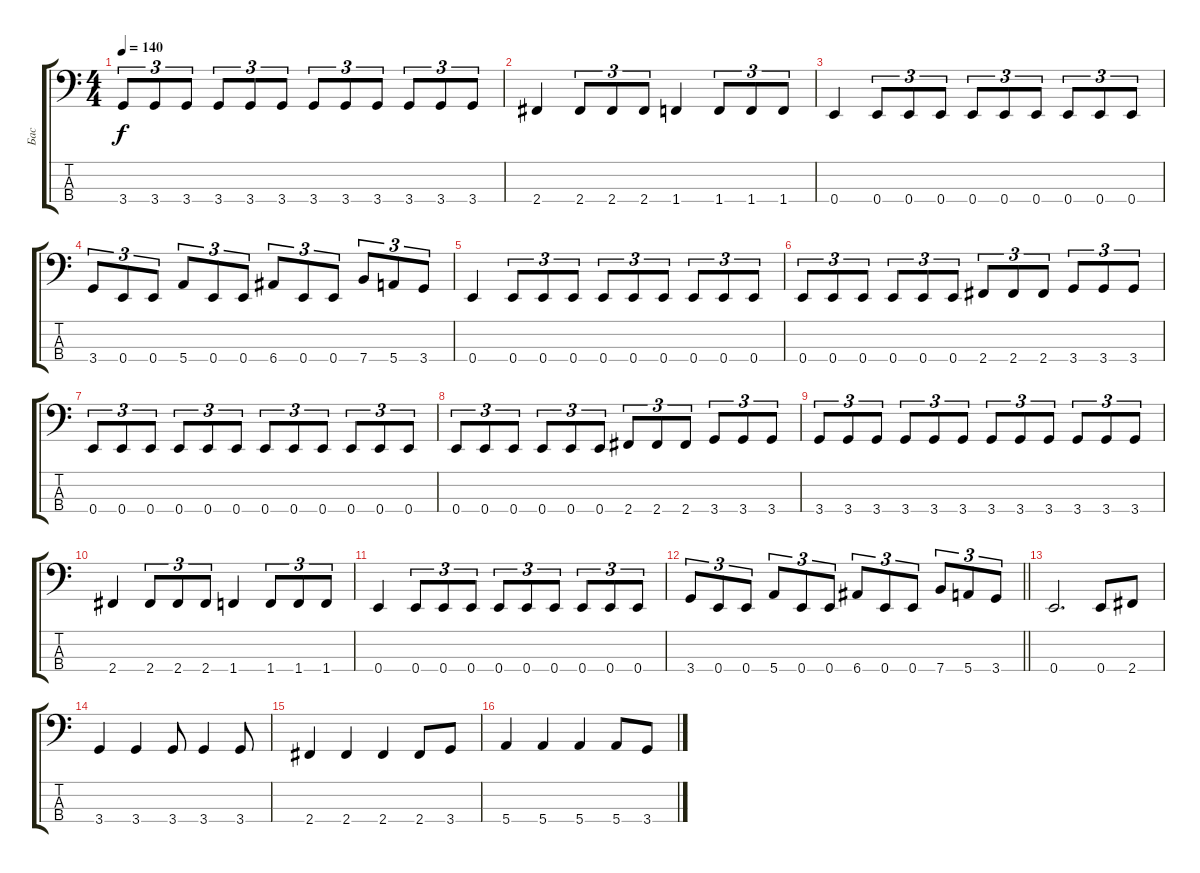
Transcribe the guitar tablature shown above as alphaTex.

\track ("Бас" "Бас") {instrument electricbassfinger}
\staff {score tabs}
\tuning (G2 D2 A1 E1) {hide}
\ts (4 4)
\tempo 140
\clef f4
\ks c
3.4.8{tu (3 2) dy f} 3.4.8{tu (3 2)} 3.4.8{tu (3 2)} 3.4.8{tu (3 2)} 3.4.8{tu (3 2)} 3.4.8{tu (3 2)} 3.4.8{tu (3 2)} 3.4.8{tu (3 2)} 3.4.8{tu (3 2)} 3.4.8{tu (3 2)} 3.4.8{tu (3 2)} 3.4.8{tu (3 2)} |
2.4.4 2.4.8{tu (3 2)} 2.4.8{tu (3 2)} 2.4.8{tu (3 2)} 1.4.4 1.4.8{tu (3 2)} 1.4.8{tu (3 2)} 1.4.8{tu (3 2)} |
0.4.4 0.4.8{tu (3 2)} 0.4.8{tu (3 2)} 0.4.8{tu (3 2)} 0.4.8{tu (3 2)} 0.4.8{tu (3 2)} 0.4.8{tu (3 2)} 0.4.8{tu (3 2)} 0.4.8{tu (3 2)} 0.4.8{tu (3 2)} |
3.4.8{tu (3 2)} 0.4.8{tu (3 2)} 0.4.8{tu (3 2)} 5.4.8{tu (3 2)} 0.4.8{tu (3 2)} 0.4.8{tu (3 2)} 6.4.8{tu (3 2)} 0.4.8{tu (3 2)} 0.4.8{tu (3 2)} 7.4.8{tu (3 2)} 5.4.8{tu (3 2)} 3.4.8{tu (3 2)} |
0.4.4 0.4.8{tu (3 2)} 0.4.8{tu (3 2)} 0.4.8{tu (3 2)} 0.4.8{tu (3 2)} 0.4.8{tu (3 2)} 0.4.8{tu (3 2)} 0.4.8{tu (3 2)} 0.4.8{tu (3 2)} 0.4.8{tu (3 2)} |
0.4.8{tu (3 2)} 0.4.8{tu (3 2)} 0.4.8{tu (3 2)} 0.4.8{tu (3 2)} 0.4.8{tu (3 2)} 0.4.8{tu (3 2)} 2.4.8{tu (3 2)} 2.4.8{tu (3 2)} 2.4.8{tu (3 2)} 3.4.8{tu (3 2)} 3.4.8{tu (3 2)} 3.4.8{tu (3 2)} |
0.4.8{tu (3 2)} 0.4.8{tu (3 2)} 0.4.8{tu (3 2)} 0.4.8{tu (3 2)} 0.4.8{tu (3 2)} 0.4.8{tu (3 2)} 0.4.8{tu (3 2)} 0.4.8{tu (3 2)} 0.4.8{tu (3 2)} 0.4.8{tu (3 2)} 0.4.8{tu (3 2)} 0.4.8{tu (3 2)} |
0.4.8{tu (3 2)} 0.4.8{tu (3 2)} 0.4.8{tu (3 2)} 0.4.8{tu (3 2)} 0.4.8{tu (3 2)} 0.4.8{tu (3 2)} 2.4.8{tu (3 2)} 2.4.8{tu (3 2)} 2.4.8{tu (3 2)} 3.4.8{tu (3 2)} 3.4.8{tu (3 2)} 3.4.8{tu (3 2)} |
3.4.8{tu (3 2)} 3.4.8{tu (3 2)} 3.4.8{tu (3 2)} 3.4.8{tu (3 2)} 3.4.8{tu (3 2)} 3.4.8{tu (3 2)} 3.4.8{tu (3 2)} 3.4.8{tu (3 2)} 3.4.8{tu (3 2)} 3.4.8{tu (3 2)} 3.4.8{tu (3 2)} 3.4.8{tu (3 2)} |
2.4.4 2.4.8{tu (3 2)} 2.4.8{tu (3 2)} 2.4.8{tu (3 2)} 1.4.4 1.4.8{tu (3 2)} 1.4.8{tu (3 2)} 1.4.8{tu (3 2)} |
0.4.4 0.4.8{tu (3 2)} 0.4.8{tu (3 2)} 0.4.8{tu (3 2)} 0.4.8{tu (3 2)} 0.4.8{tu (3 2)} 0.4.8{tu (3 2)} 0.4.8{tu (3 2)} 0.4.8{tu (3 2)} 0.4.8{tu (3 2)} |
\barLineRight lightlight
3.4.8{tu (3 2)} 0.4.8{tu (3 2)} 0.4.8{tu (3 2)} 5.4.8{tu (3 2)} 0.4.8{tu (3 2)} 0.4.8{tu (3 2)} 6.4.8{tu (3 2)} 0.4.8{tu (3 2)} 0.4.8{tu (3 2)} 7.4.8{tu (3 2)} 5.4.8{tu (3 2)} 3.4.8{tu (3 2)} |
0.4.2{d} 0.4.8 2.4.8 |
3.4.4 3.4.4 3.4.8 3.4.4 3.4.8 |
2.4.4 2.4.4 2.4.4 2.4.8 3.4.8 |
5.4.4 5.4.4 5.4.4 5.4.8 3.4.8
